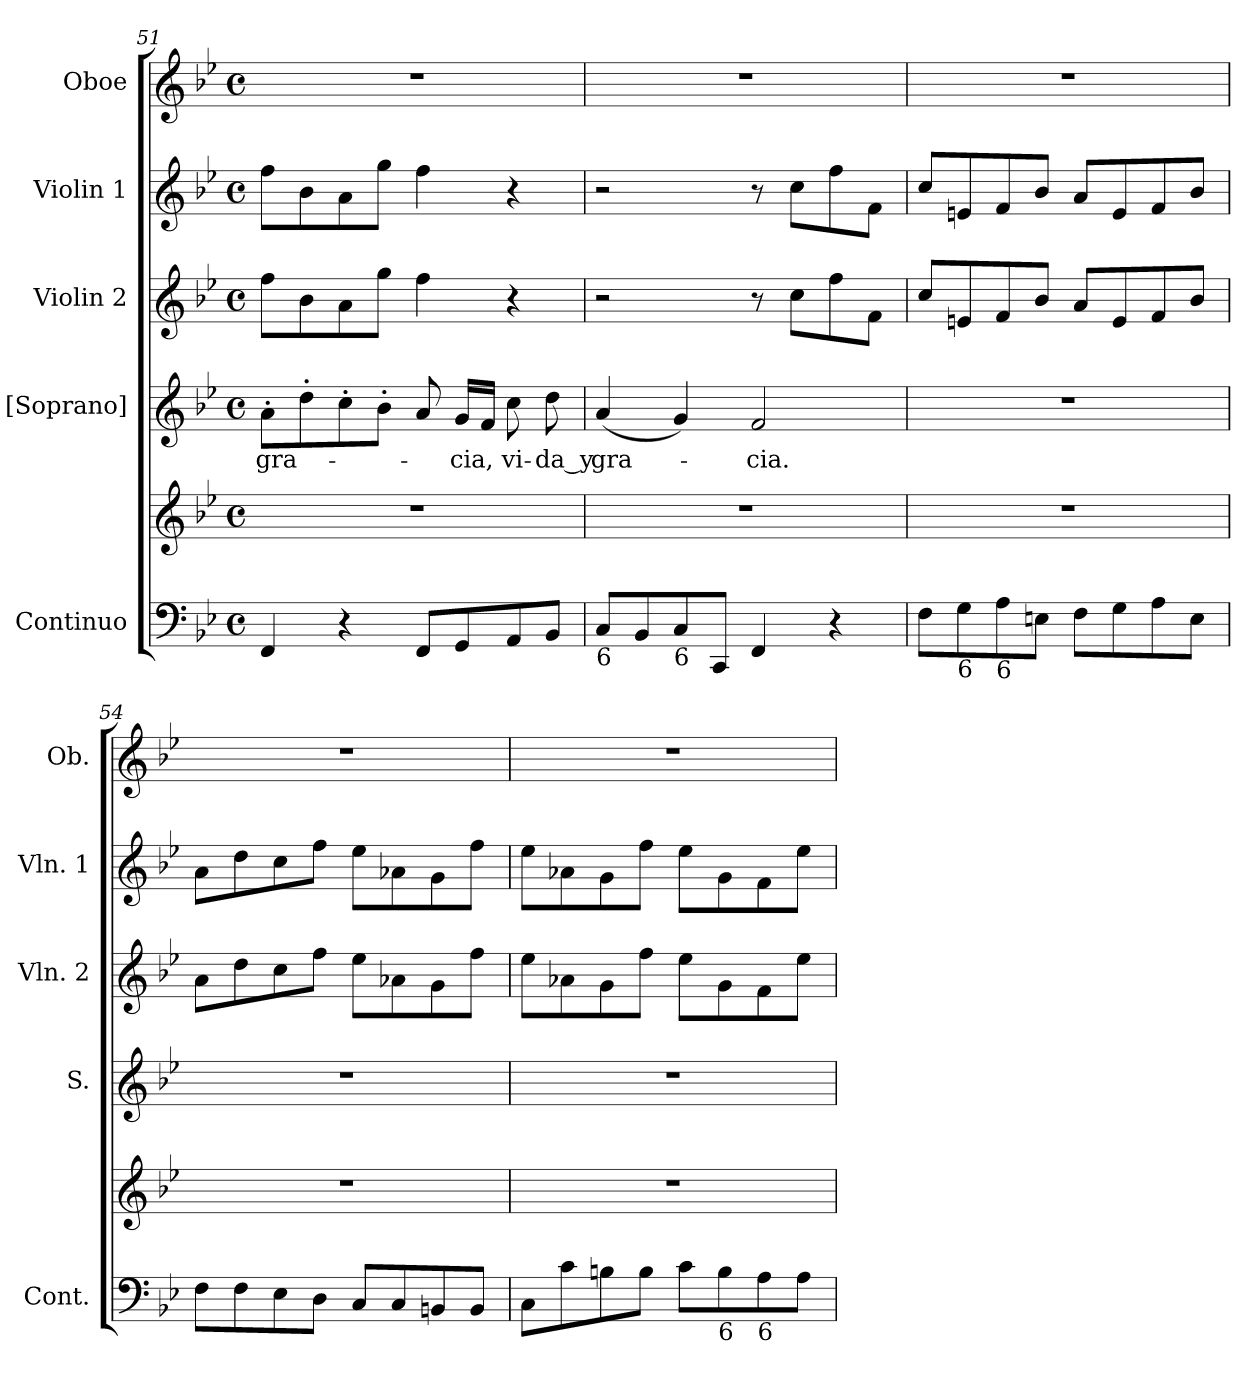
**kern	**kern	**kern	**text	**kern	**kern	**kern
*part5	*part5	*part4	*part4	*part3	*part2	*part1
*staff6	*staff5	*staff4	*staff4	*staff3	*staff2	*staff1
*I"Continuo	*	*I"[Soprano]	*	*I"Violin 2	*I"Violin 1	*I"Oboe
*I'Cont.	*	*I'S.	*	*I'Vln. 2	*I'Vln. 1	*I'Ob.
*clefF4	*clefG2	*clefG2	*	*clefG2	*clefG2	*clefG2
*k[b-e-]	*k[b-e-]	*k[b-e-]	*	*k[b-e-]	*k[b-e-]	*k[b-e-]
*B-:	*B-:	*B-:	*	*B-:	*B-:	*B-:
*M4/4	*M4/4	*M4/4	*	*M4/4	*M4/4	*M4/4
*met(c)	*met(c)	*met(c)	*	*met(c)	*met(c)	*met(c)
=51	=51	=51	=51	=51	=51	=51
!	!	!	!LO:LY:b:color=#000000	!	!	!
4FFi/	1r	8a'i\L	gra-	8ffi\L	8ffi\L	1r
.	.	8dd'i\	.	8b-i\	8b-i\	.
4r	.	8cc'i\	.	8ai\	8ai\	.
.	.	8b-'i\J	.	8ggi\J	8ggi\J	.
8FFi/L	.	8ai/	.	4ffi\	4ffi\	.
!	!	!	!LO:LY:b:color=#000000	!	!	!
8GGi/	.	16gi/LL	-cia,	.	.	.
.	.	16fi/JJ	.	.	.	.
!	!	!	!LO:LY:b:color=#000000	!	!	!
8AAi/	.	8cci\	vi-	4r	4r	.
!	!	!	!LO:LY:b:color=#000000	!	!	!
8BB-i/J	.	8ddi\	-da_y	.	.	.
!!LO:PB:g=z
=52	=52	=52	=52	=52	=52	=52
!LO:TX:b:t=6	!	!	!	!	!	!
!	!	!	!LO:LY:b:color=#000000	!	!	!
8Ci/L	1r	(4ai/	gra-	2r	2r	1r
8BB-i/	.	.	.	.	.	.
!LO:TX:b:t=6	!	!	!	!	!	!
8Ci/	.	4gi/)	.	.	.	.
8CCi/J	.	.	.	.	.	.
!	!	!	!LO:LY:b:color=#000000	!	!	!
4FFi/	.	2fi/	-cia.	8r	8r	.
.	.	.	.	8cci\L	8cci\L	.
4r	.	.	.	8ffi\	8ffi\	.
.	.	.	.	8fi\J	8fi\J	.
=53	=53	=53	=53	=53	=53	=53
8Fi\L	1r	1r	.	8cci/L	8cci/L	1r
!LO:TX:b:t=6	!	!	!	!	!	!
8Gi\	.	.	.	8eni/	8eni/	.
!LO:TX:b:t=6	!	!	!	!	!	!
8Ai\	.	.	.	8fi/	8fi/	.
8Eni\J	.	.	.	8b-i/J	8b-i/J	.
8Fi\L	.	.	.	8ai/L	8ai/L	.
8Gi\	.	.	.	8ei/	8ei/	.
8Ai\	.	.	.	8fi/	8fi/	.
8Ei\J	.	.	.	8b-i/J	8b-i/J	.
=54	=54	=54	=54	=54	=54	=54
8Fi\L	1r	1r	.	8ai\L	8ai\L	1r
8Fi\	.	.	.	8ddi\	8ddi\	.
8E-i\	.	.	.	8cci\	8cci\	.
8Di\J	.	.	.	8ffi\J	8ffi\J	.
8Ci/L	.	.	.	8ee-i\L	8ee-i\L	.
8Ci/	.	.	.	8a-Xi\	8a-Xi\	.
8BBni/	.	.	.	8gi\	8gi\	.
8BBi/J	.	.	.	8ffi\J	8ffi\J	.
=55	=55	=55	=55	=55	=55	=55
8Ci\L	1r	1r	.	8ee-i\L	8ee-i\L	1r
8ci\	.	.	.	8a-Xi\	8a-Xi\	.
8Bni\	.	.	.	8gi\	8gi\	.
8Bi\J	.	.	.	8ffi\J	8ffi\J	.
8ci\L	.	.	.	8ee-i\L	8ee-i\L	.
!LO:TX:b:t=6	!	!	!	!	!	!
8Bi\	.	.	.	8gi\	8gi\	.
!LO:TX:b:t=6	!	!	!	!	!	!
8Ai\	.	.	.	8fi\	8fi\	.
8Ai\J	.	.	.	8ee-i\J	8ee-i\J	.
=	=	=	=	=	=	=
*-	*-	*-	*-	*-	*-	*-
